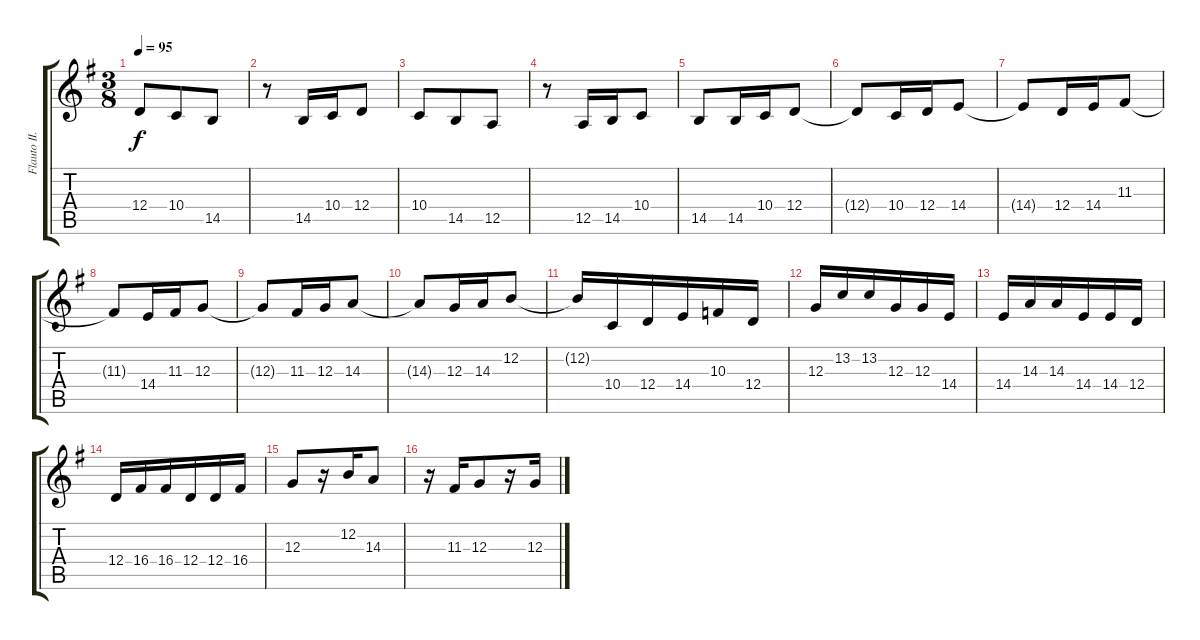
\track ("Flauto II. (Flùte à bee)" "Flauto II.") {instrument recorder}
\staff {score tabs}
\tuning (E4 B3 G3 D3 A2 E2) {hide}
\ts (3 8)
\tempo 95
\clef g2
\ks g
12.4{t}.8{dy f} 10.4.8 14.5.8 |
r.8 14.5.16 10.4.16{beam merge} 12.4.8 |
10.4.8 14.5.8 12.5.8 |
r.8 12.5.16 14.5.16{beam merge} 10.4.8 |
14.5.8{beam merge} 14.5.16 10.4.16{beam merge} 12.4.8 |
12.4{t}.8{beam merge} 10.4.16 12.4.16{beam merge} 14.4.8 |
14.4{t}.8{beam merge} 12.4.16 14.4.16{beam merge} 11.3.8 |
11.3{t}.8{beam merge} 14.4.16 11.3.16{beam merge} 12.3.8 |
12.3{t}.8{beam merge} 11.3.16 12.3.16{beam merge} 14.3.8 |
14.3{t}.8{beam merge} 12.3.16 14.3.16{beam merge} 12.2.8 |
12.2{t}.16 10.4.16{beam merge} 12.4.16 14.4.16{beam merge} 10.3.16 12.4.16 |
12.3.16 13.2.16{beam merge} 13.2.16 12.3.16{beam merge} 12.3.16 14.4.16 |
14.4.16 14.3.16{beam merge} 14.3.16 14.4.16{beam merge} 14.4.16 12.4.16 |
12.4.16 16.4.16 16.4.16 12.4.16 12.4.16 16.4.16 |
12.3.8 r.16 12.2.16{beam merge} 14.3.8 |
r.16 11.3.16{beam merge} 12.3.8 r.16 12.3.16
